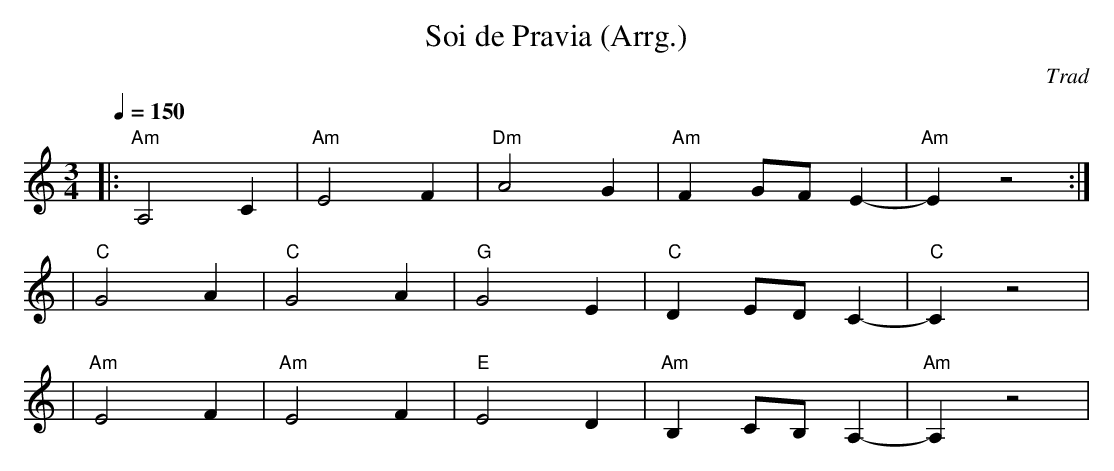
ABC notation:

X:1
T:Soi de Pravia (Arrg.)
C:Trad
M:3/4
L:1/4
Q:1/4=150
K:Am
|: "Am"A,2 C|"Am"E2 F|"Dm"A2 G|"Am"F G/F/ E-|"Am"E z2 :|
|"C"G2 A|"C"G2 A|"G"G2 E|"C"D E/D/ C-|"C"C z2|
|"Am"E2 F|"Am"E2 F|"E"E2 D|"Am"B, C/B,/ A,-|"Am"A, z2|
